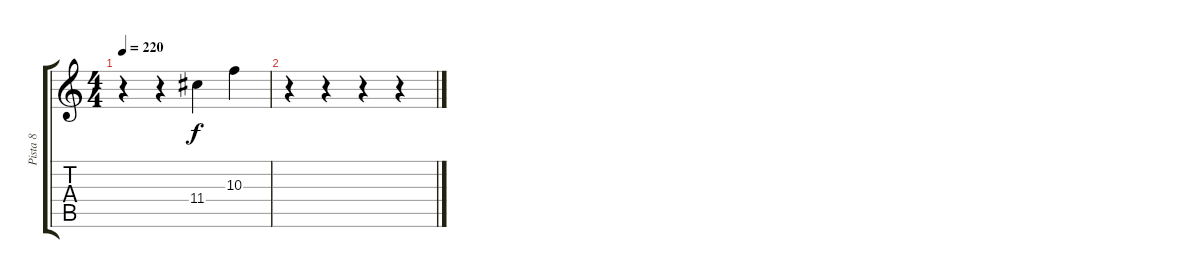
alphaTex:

\track ("Pista 8" "Pista 8") {instrument overdrivenguitar}
\staff {score tabs}
\tuning (E4 B3 G3 D3 A2 E2) {hide}
\ts (4 4)
\tempo 220
\clef g2
\ks c
r.4{dy f} r.4 11.4.4 10.3.4 |
r.4 r.4 r.4 r.4
